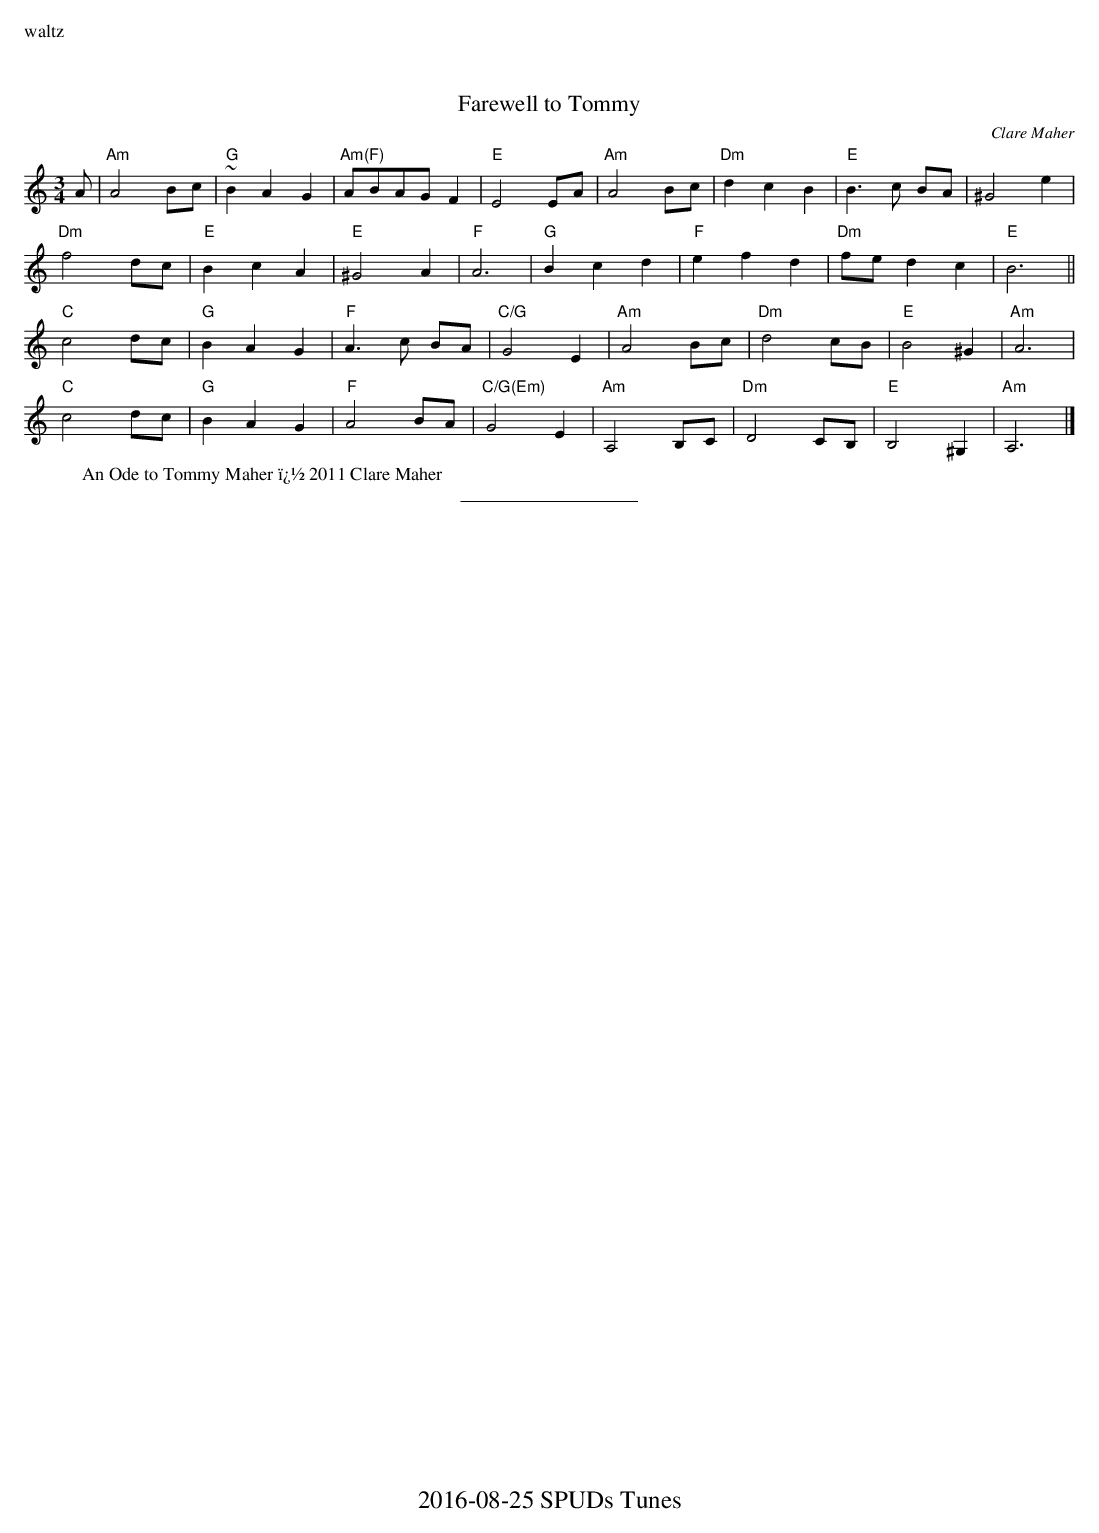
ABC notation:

X:1
%%text waltz
T:Farewell to Tommy
M:3/4
C:Clare Maher
L:1/8
K:Am
A| "Am" A4 Bc| "G" ~B2 A2 G2|"Am(F)" ABAG F2| "E" E4 EA|\
"Am" A4 Bc| "Dm" d2 c2B2|"E" B3c BA|^G4 e2|
"Dm" f4dc|"E" B2 c2 A2|"E" ^G4 A2|"F"A6|\
"G" B2 c2d2|"F" e2 f2 d2|"Dm" fe d2c2|"E" B6||
"C" c4 dc|"G" B2 A2G2|"F" A3c BA| "C/G" G4E2|\
"Am"  A4 Bc|"Dm" d4 cB|"E" B4^G2|"Am" A6|
"C" c4 dc|"G" B2 A2G2|"F" A4 BA| "C/G(Em)" G4E2|\
"Am" A,4 B,C|"Dm" D4 CB,|"E" B,4^G,2|"Am" A,6|]
W: An Ode to Tommy Maher ï¿½ 2011 Clare Maher
